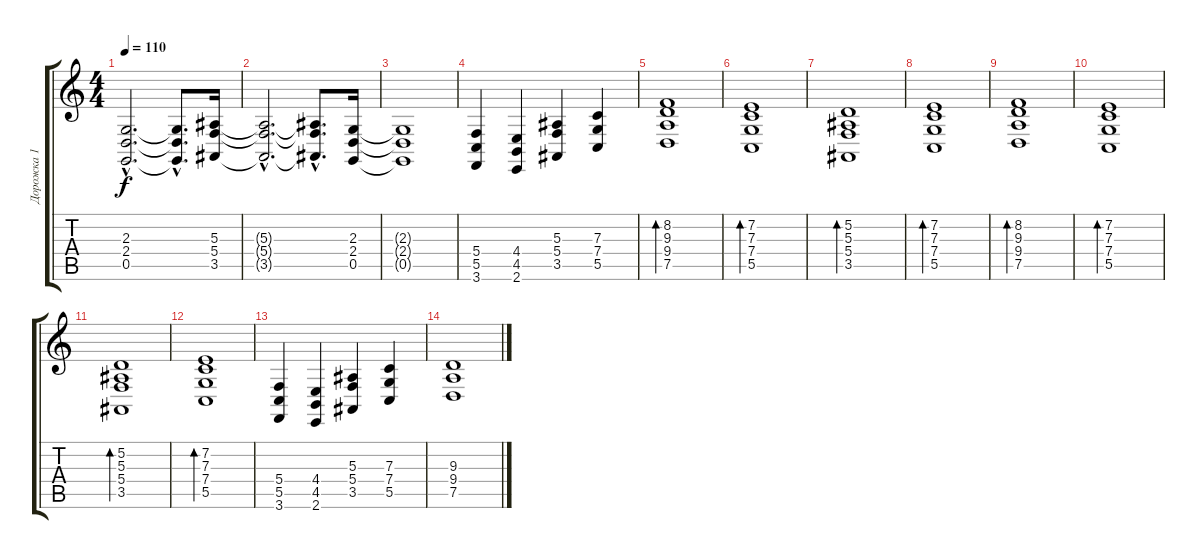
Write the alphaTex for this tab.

\track ("Дорожка 1" "Дорожка 1") {instrument brightacousticpiano}
\staff {score tabs}
\tuning (D4 A3 F3 C3 G2 D2) {hide}
\ts (4 4)
\tempo 110
\clef g2
\ks c
(2.3{hac t} 2.4{hac t} 0.5{hac t}).2{d dy f} (2.3{hac t} 2.4{hac t} 0.5{hac t}).8{d} (5.3 5.4 3.5).16 |
(5.3{hac t} 5.4{hac t} 3.5{hac t}).2{d} (5.3{hac t} 5.4{hac t} 3.5{hac t}).8{d} (2.3 2.4 0.5).16 |
(2.3{t} 2.4{t} 0.5{t}).1 |
(5.4 5.5 3.6).4 (4.4 4.5 2.6).4 (5.3 5.4 3.5).4 (7.3 7.4 5.5).4 |
(8.2 9.3 9.4 7.5).1{bd 60} |
(7.2 7.3 7.4 5.5).1{bd 60} |
(5.2 5.3 5.4 3.5).1{bd 60} |
(7.2 7.3 7.4 5.5).1{bd 60} |
(8.2 9.3 9.4 7.5).1{bd 60} |
(7.2 7.3 7.4 5.5).1{bd 60} |
(5.2 5.3 5.4 3.5).1{bd 60} |
(7.2 7.3 7.4 5.5).1{bd 60} |
(5.4 5.5 3.6).4 (4.4 4.5 2.6).4 (5.3 5.4 3.5).4 (7.3 7.4 5.5).4 |
(9.3 9.4 7.5).1
